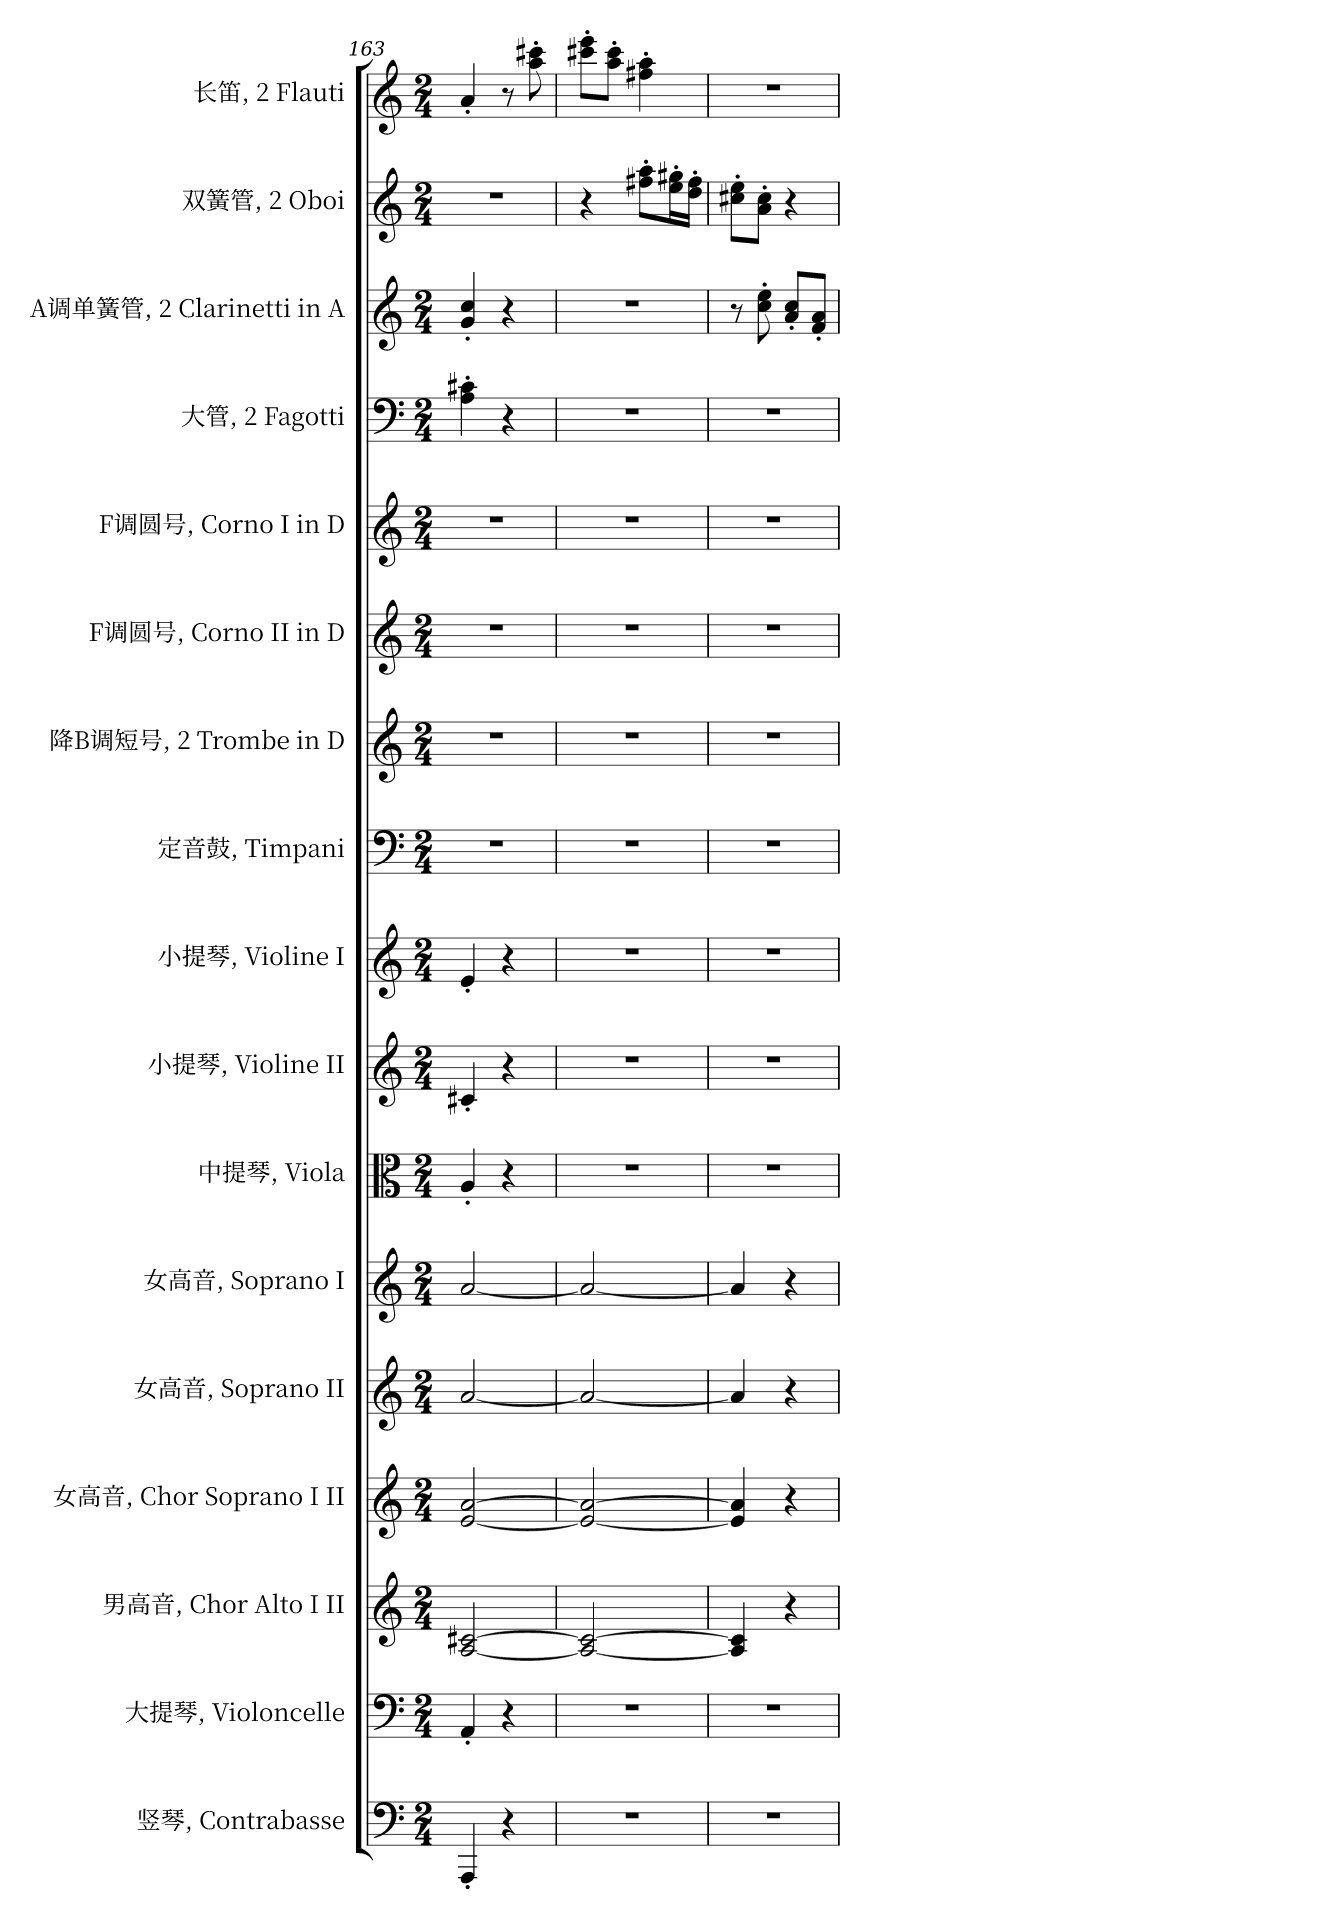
**kern	**kern	**kern	**kern	**kern	**kern	**kern	**kern	**kern	**kern	**kern	**kern	**kern	**kern	**kern	**kern	**kern
*part17	*part16	*part15	*part14	*part13	*part12	*part11	*part10	*part9	*part8	*part7	*part6	*part5	*part4	*part3	*part2	*part1
*staff17	*staff16	*staff15	*staff14	*staff13	*staff12	*staff11	*staff10	*staff9	*staff8	*staff7	*staff6	*staff5	*staff4	*staff3	*staff2	*staff1
*I"竖琴, Contrabasse	*I"大提琴, Violoncelle	*I"男高音, Chor Alto I II	*I"女高音, Chor Soprano I II	*I"女高音, Soprano II	*I"女高音, Soprano I	*I"中提琴, Viola	*I"小提琴, Violine II	*I"小提琴, Violine I	*I"定音鼓, Timpani	*I"降B调短号, 2 Trombe in D	*I"F调圆号, Corno II in D	*I"F调圆号, Corno I in D	*I"大管, 2 Fagotti	*I"A调单簧管, 2 Clarinetti in A	*I"双簧管, 2 Oboi	*I"长笛, 2 Flauti
*	*I'Vc.	*I'A.	*I'S.	*I'S.	*I'S.	*I'Vla.	*I'Vln.	*I'Vln.	*I'Timp.	*	*	*	*	*I'A Cl.	*I'Ob.	*I'Fl.
!!LO:PB:g=z
*clefF4	*clefF4	*clefG2	*clefG2	*clefG2	*clefG2	*clefC3	*clefG2	*clefG2	*clefF4	*clefG2	*clefG2	*clefG2	*clefF4	*clefG2	*clefG2	*clefG2
*	*	*	*	*	*	*	*	*	*	*ITrd1c2	*ITrd4c7	*ITrd4c7	*	*ITrd2c3	*	*
*k[]	*k[]	*k[]	*k[]	*k[]	*k[]	*k[]	*k[]	*k[]	*k[]	*k[b-e-]	*k[b-]	*k[b-]	*k[]	*k[f#c#g#]	*k[]	*k[]
*M2/4	*M2/4	*M2/4	*M2/4	*M2/4	*M2/4	*M2/4	*M2/4	*M2/4	*M2/4	*M2/4	*M2/4	*M2/4	*M2/4	*M2/4	*M2/4	*M2/4
*MM85	*MM85	*MM85	*MM85	*MM85	*MM85	*MM85	*MM85	*MM85	*MM85	*MM85	*MM85	*MM85	*MM85	*MM85	*MM85	*MM85
=163	=163	=163	=163	=163	=163	=163	=163	=163	=163	=163	=163	=163	=163	=163	=163	=163
4AAA'/	4AA'/	[2A/ [2c#X/	[2e/ [2a/	[2a/	[2a/	4A'/	4c#X'/	4e'/	2r	2r	2r	2r	4A\' 4c#X\'	4e/' 4a/'	2r	4a'/
*	*	*	*	*	*	*	*	*	*	*	*	*	*	*	*	*MM90
4r	4r	.	.	.	.	4r	4r	4r	.	.	.	.	4r	4r	.	8r
.	.	.	.	.	.	.	.	.	.	.	.	.	.	.	.	8aa\' 8ccc#X\'
=164	=164	=164	=164	=164	=164	=164	=164	=164	=164	=164	=164	=164	=164	=164	=164	=164
*	*	*	*	*	*	*	*	*	*	*	*	*	*	*	*	*MM85
2r	2r	2A/_ 2c#/_	2e/_ 2a/_	2a/_	2a/_	2r	2r	2r	2r	2r	2r	2r	2r	2r	4r	8ccc#X\' 8eee\'L
.	.	.	.	.	.	.	.	.	.	.	.	.	.	.	.	8aa\' 8ccc#\'J
*	*	*	*	*	*	*	*	*	*	*	*	*	*	*	*	*MM90
.	.	.	.	.	.	.	.	.	.	.	.	.	.	.	8ff#X\' 8aa\'L	4ff#X\' 4aa\'
.	.	.	.	.	.	.	.	.	.	.	.	.	.	.	16ee\' 16gg#X\'L	.
.	.	.	.	.	.	.	.	.	.	.	.	.	.	.	16dd\' 16ff#\'JJ	.
=165	=165	=165	=165	=165	=165	=165	=165	=165	=165	=165	=165	=165	=165	=165	=165	=165
*	*	*	*	*	*	*	*	*	*	*	*	*	*	*	*	*MM85
2r	2r	4A/] 4c#/]	4e/] 4a/]	4a/]	4a/]	2r	2r	2r	2r	2r	2r	2r	2r	8r	8cc#X\' 8ee\'L	2r
.	.	.	.	.	.	.	.	.	.	.	.	.	.	8a\' 8cc#\'	8a\' 8cc#\'J	.
.	.	4r	4r	4r	4r	.	.	.	.	.	.	.	.	8f#/' 8a/'L	4r	.
.	.	.	.	.	.	.	.	.	.	.	.	.	.	8d/' 8f#/'J	.	.
=	=	=	=	=	=	=	=	=	=	=	=	=	=	=	=	=
*-	*-	*-	*-	*-	*-	*-	*-	*-	*-	*-	*-	*-	*-	*-	*-	*-
